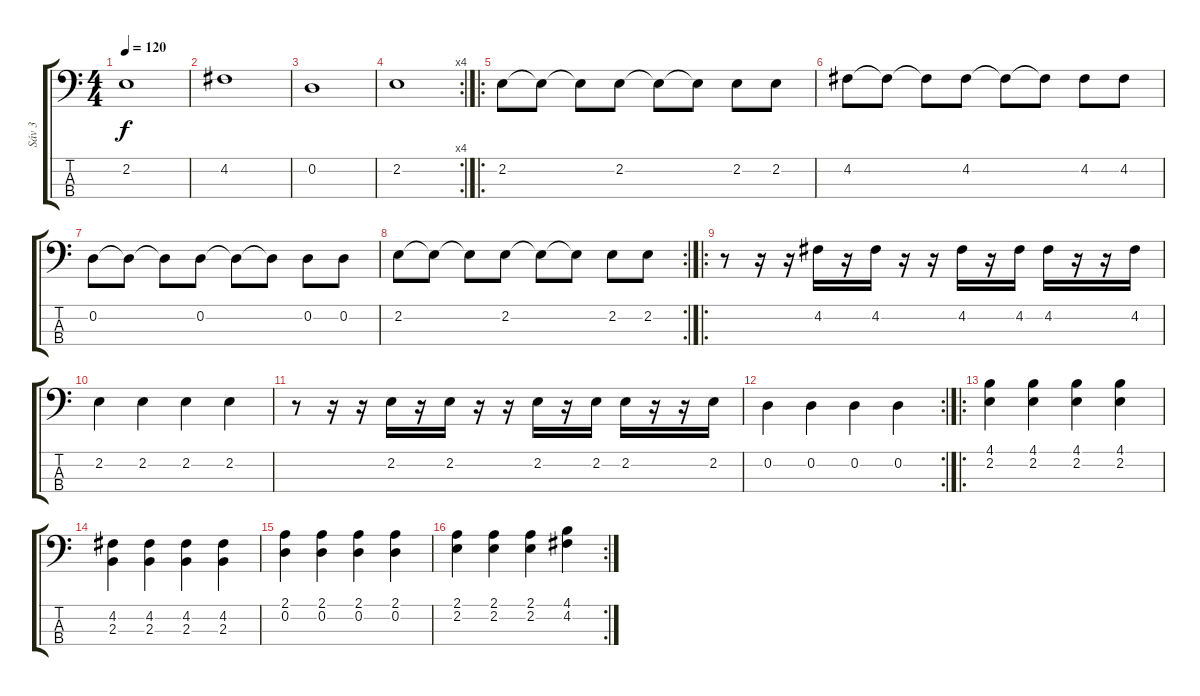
\track ("Sáv 3" "Sáv 3") {instrument electricbasspick}
\staff {score tabs}
\tuning (G2 D2 A1 E1) {hide}
\ts (4 4)
\tempo 120
\clef f4
\ks c
2.2.1{dy f instrument electricbasspick} |
4.2.1 |
0.2.1 |
\rc 4
2.2.1 |
\ro
2.2.8 2.2{t}.8 2.2{t}.8 2.2.8 2.2{t}.8 2.2{t}.8 2.2.8 2.2.8 |
4.2.8 4.2{t}.8 4.2{t}.8 4.2.8 4.2{t}.8 4.2{t}.8 4.2.8 4.2.8 |
0.2.8 0.2{t}.8 0.2{t}.8 0.2.8 0.2{t}.8 0.2{t}.8 0.2.8 0.2.8 |
\rc 2
2.2.8 2.2{t}.8 2.2{t}.8 2.2.8 2.2{t}.8 2.2{t}.8 2.2.8 2.2.8 |
\ro
r.8 r.16 r.16 4.2.16 r.16 4.2.16 r.16 r.16 4.2.16 r.16 4.2.16 4.2.16 r.16 r.16 4.2.16 |
2.2.4 2.2.4 2.2.4 2.2.4 |
r.8 r.16 r.16 2.2.16 r.16 2.2.16 r.16 r.16 2.2.16 r.16 2.2.16 2.2.16 r.16 r.16 2.2.16 |
\rc 2
0.2.4 0.2.4 0.2.4 0.2.4 |
\ro
(4.1 2.2).4 (4.1 2.2).4 (4.1 2.2).4 (4.1 2.2).4 |
(4.2 2.3).4 (4.2 2.3).4 (4.2 2.3).4 (4.2 2.3).4 |
(2.1 0.2).4 (2.1 0.2).4 (2.1 0.2).4 (2.1 0.2).4 |
\rc 2
(2.1 2.2).4 (2.1 2.2).4 (2.1 2.2).4 (4.1 4.2).4
